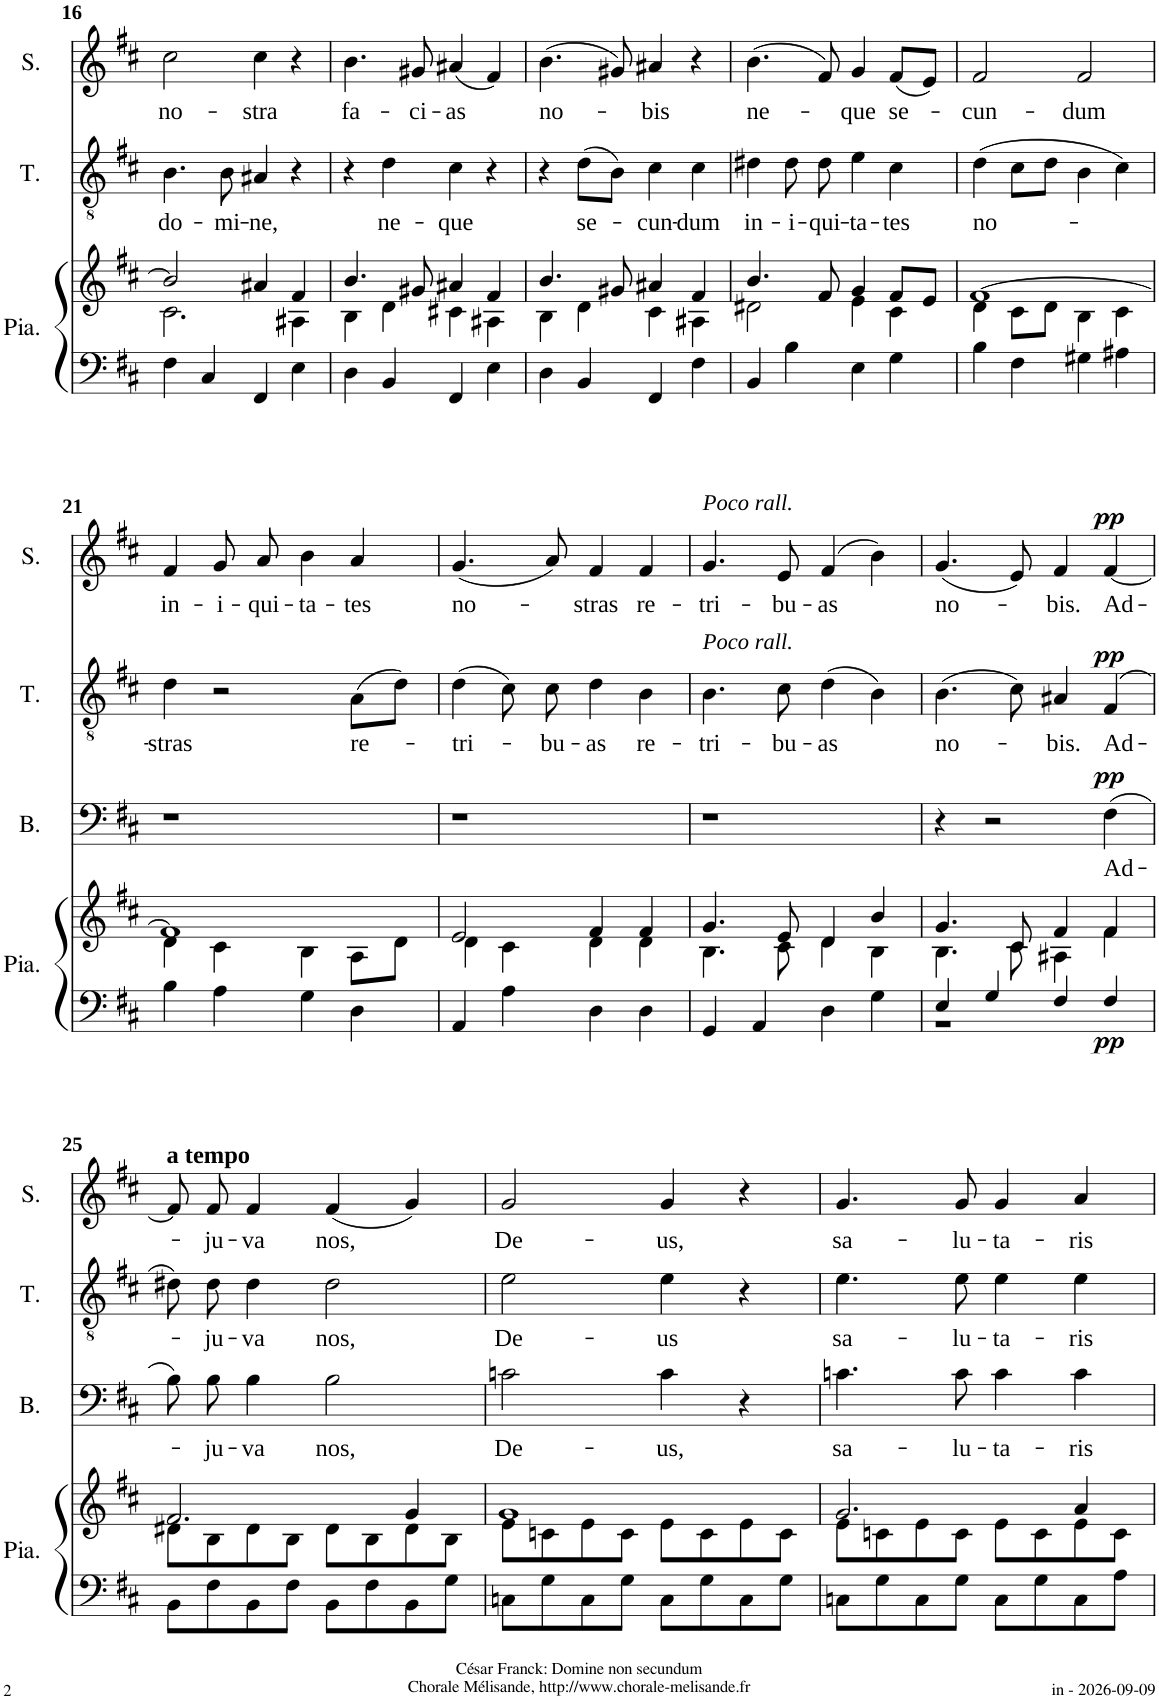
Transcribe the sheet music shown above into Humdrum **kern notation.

**kern	**kern	**dynam	**kern	**text	**dynam	**kern	**text	**dynam	**kern	**text	**dynam
*part4	*part4	*part4	*part3	*part3	*part3	*part2	*part2	*part2	*part1	*part1	*part1
*staff5	*staff4	*staff4/5	*staff3	*staff3	*staff3	*staff2	*staff2	*staff2	*staff1	*staff1	*staff1
*I"Piano	*	*	*I"Basse	*	*	*I"Ténor	*	*	*I"Soprano	*	*
*I'Pia.	*	*	*I'B.	*	*	*I'T.	*	*	*I'S.	*	*
!!LO:PB:g=z
*clefF4	*clefG2	*	*clefF4	*	*	*clefGv2	*	*	*clefG2	*	*
*k[f#c#]	*k[f#c#]	*	*k[f#c#]	*	*	*k[f#c#]	*	*	*k[f#c#]	*	*
*M4/4	*M4/4	*	*M4/4	*	*	*M4/4	*	*	*M4/4	*	*
=16	=16	=16	=16	=16	=16	=16	=16	=16	=16	=16	=16
*	*^	*	*	*	*	*	*	*	*	*	*
!	!	!	!	!	!	!	!	!LO:LY:b	!	!	!LO:LY:b	!
4F#\	2b/]	2.c#\	.	1r	.	.	4.B\	do-	.	2cc#\	no-	.
4C#/	.	.	.	.	.	.	.	.	.	.	.	.
!	!	!	!	!	!	!	!	!LO:LY:b	!	!	!	!
.	.	.	.	.	.	.	8B\	-mi-	.	.	.	.
!	!	!	!	!	!	!	!	!LO:LY:b	!	!	!LO:LY:b	!
4FF#/	4a#X/	.	.	.	.	.	4A#X/	-ne,	.	4cc#\	-stra	.
4E\	4f#/	4A#X\	.	.	.	.	4r	.	.	4r	.	.
=17	=17	=17	=17	=17	=17	=17	=17	=17	=17	=17	=17	=17
!	!	!	!	!	!	!	!	!	!	!	!LO:LY:b	!
4D\	4.b/	4B\	.	1r	.	.	4r	.	.	4.b\	fa-	.
!	!	!	!	!	!	!	!	!LO:LY:b	!	!	!	!
4BB/	.	4d\	.	.	.	.	4d\	ne-	.	.	.	.
!	!	!	!	!	!	!	!	!	!	!	!LO:LY:b	!
.	8g#X/	.	.	.	.	.	.	.	.	8g#X/	-ci-	.
!	!	!	!	!	!	!	!	!LO:LY:b	!	!	!LO:LY:b	!
4FF#/	4a#X/	4c#X\	.	.	.	.	4c#\	-que	.	(4a#X/	-as	.
4E\	4f#/	4A#X\	.	.	.	.	4r	.	.	4f#/)	.	.
=18	=18	=18	=18	=18	=18	=18	=18	=18	=18	=18	=18	=18
!	!	!	!	!	!	!	!	!	!	!	!LO:LY:b	!
4D\	4.b/	4B\	.	1r	.	.	4r	.	.	(4.b\	no-	.
!	!	!	!	!	!	!	!	!LO:LY:b	!	!	!	!
4BB/	.	4d\	.	.	.	.	(8d\L	se-	.	.	.	.
.	8g#X/	.	.	.	.	.	8B\J)	.	.	8g#X/)	.	.
!	!	!	!	!	!	!	!	!LO:LY:b	!	!	!LO:LY:b	!
4FF#/	4a#X/	4c#\	.	.	.	.	4c#\	-cun-	.	4a#X/	-bis	.
!	!	!	!	!	!	!	!	!LO:LY:b	!	!	!	!
4F#\	4f#/	4A#X\	.	.	.	.	4c#\	-dum	.	4r	.	.
=19	=19	=19	=19	=19	=19	=19	=19	=19	=19	=19	=19	=19
!	!	!	!	!	!	!	!	!LO:LY:b	!	!	!LO:LY:b	!
4BB/	4.b/	2d#X\	.	1r	.	.	4d#X\	in-	.	(4.b\	ne-	.
!	!	!	!	!	!	!	!	!LO:LY:b	!	!	!	!
4B\	.	.	.	.	.	.	8d#\	-i-	.	.	.	.
!	!	!	!	!	!	!	!	!LO:LY:b	!	!	!	!
.	8f#/	.	.	.	.	.	8d#\	-qui-	.	8f#/)	.	.
!	!	!	!	!	!	!	!	!LO:LY:b	!	!	!LO:LY:b	!
4E\	4g/	4e\	.	.	.	.	4e\	-ta-	.	4g/	-que	.
!	!	!	!	!	!	!	!	!LO:LY:b	!	!	!LO:LY:b	!
4G\	8f#/L	4c#\	.	.	.	.	4c#\	-tes	.	(8f#/L	se-	.
.	8e/J	.	.	.	.	.	.	.	.	8e/J)	.	.
=20	=20	=20	=20	=20	=20	=20	=20	=20	=20	=20	=20	=20
!	!	!	!	!	!	!	!	!LO:LY:b	!	!	!LO:LY:b	!
4B\	[1f#	4d\	.	1r	.	.	(4d\	no-	.	2f#/	-cun-	.
4F#\	.	8c#\L	.	.	.	.	8c#\L	.	.	.	.	.
.	.	8d\J	.	.	.	.	8d\J	.	.	.	.	.
!	!	!	!	!	!	!	!	!	!	!	!LO:LY:b	!
4G#X\	.	4B\	.	.	.	.	4B\	.	.	2f#/	-dum	.
4A#X\	.	4c#\	.	.	.	.	4c#\)	.	.	.	.	.
!!LO:LB:g=z
=21	=21	=21	=21	=21	=21	=21	=21	=21	=21	=21	=21	=21
!	!	!	!	!	!	!	!	!LO:LY:b	!	!	!LO:LY:b	!
4B\	1f#]	4d\	.	1r	.	.	4d\	-stras	.	4f#/	in-	.
!	!	!	!	!	!	!	!	!	!	!	!LO:LY:b	!
4A\	.	4c#\	.	.	.	.	2r	.	.	8g/	-i-	.
!	!	!	!	!	!	!	!	!	!	!	!LO:LY:b	!
.	.	.	.	.	.	.	.	.	.	8a/	-qui-	.
!	!	!	!	!	!	!	!	!	!	!	!LO:LY:b	!
4G\	.	4B\	.	.	.	.	.	.	.	4b\	-ta-	.
!	!	!	!	!	!	!	!	!LO:LY:b	!	!	!LO:LY:b	!
4D\	.	8A\L	.	.	.	.	(8A\L	re-	.	4a/	-tes	.
.	.	8d\J	.	.	.	.	8d\J)	.	.	.	.	.
=22	=22	=22	=22	=22	=22	=22	=22	=22	=22	=22	=22	=22
!	!	!	!	!	!	!	!	!LO:LY:b	!	!	!LO:LY:b	!
4AA/	2e/	4d\	.	1r	.	.	(4d\	-tri-	.	(4.g/	no-	.
4A\	.	4c#\	.	.	.	.	8c#\)	.	.	.	.	.
!	!	!	!	!	!	!	!	!LO:LY:b	!	!	!	!
.	.	.	.	.	.	.	8c#\	-bu-	.	8a/)	.	.
!	!	!	!	!	!	!	!	!LO:LY:b	!	!	!LO:LY:b	!
4D\	4f#/	4d\	.	.	.	.	4d\	-as	.	4f#/	-stras	.
!	!	!	!	!	!	!	!	!LO:LY:b	!	!	!LO:LY:b	!
4D\	4f#/	4d\	.	.	.	.	4B\	re-	.	4f#/	re-	.
=23	=23	=23	=23	=23	=23	=23	=23	=23	=23	=23	=23	=23
!	!	!	!	!	!	!	!	!	!	!LO:TX:a:i:t=Poco rall.	!	!
!	!	!	!	!	!	!	!LO:TX:a:i:t=Poco rall.	!	!	!	!	!
!	!	!	!	!	!	!	!	!LO:LY:b	!	!	!LO:LY:b	!
4GG/	4.g/	4.B\	.	1r	.	.	4.B\	-tri-	.	4.g/	-tri-	.
4AA/	.	.	.	.	.	.	.	.	.	.	.	.
!	!	!	!	!	!	!	!	!LO:LY:b	!	!	!LO:LY:b	!
.	8e/	8c#\	.	.	.	.	8c#\	-bu-	.	8e/	-bu-	.
!	!	!	!	!	!	!	!	!LO:LY:b	!	!	!LO:LY:b	!
4D\	4d/	4d\	.	.	.	.	(4d\	-as	.	(4f#/	-as	.
4G\	4b/	4B\	.	.	.	.	4B\)	.	.	4b\)	.	.
=24	=24	=24	=24	=24	=24	=24	=24	=24	=24	=24	=24	=24
*^	*	*	*	*	*	*	*	*	*	*	*	*
!	!	!	!	!	!	!	!	!	!LO:LY:b	!	!	!LO:LY:b	!
4E/	1r	4.g/	4.B\	.	4r	.	.	(4.B\	no-	.	(4.g/	no-	.
4G/	.	.	.	.	2r	.	.	.	.	.	.	.	.
.	.	8c#/	8c#\	.	.	.	.	8c#\)	.	.	8e/)	.	.
!	!	!	!	!	!	!	!	!	!LO:LY:b	!	!	!LO:LY:b	!
4F#/	.	4f#/	4A#X\	.	.	.	.	4A#X/	-bis.	.	4f#/	-bis.	.
!	!	!	!	!LO:DY:b=2	!	!LO:LY:b	!LO:DY:a	!	!LO:LY:b	!LO:DY:a	!	!LO:LY:b	!LO:DY:a
4F#/	.	4f#/	4f#\	pp	(4F#\	Ad-	pp	(4F#/	Ad-	pp	[4f#/	Ad-	pp
*v	*v	*	*	*	*	*	*	*	*	*	*	*	*
!!LO:LB:g=z
=25	=25	=25	=25	=25	=25	=25	=25	=25	=25	=25	=25	=25
!	!	!	!	!	!	!	!	!	!	!LO:TX:a:B:t=a tempo	!	!
8BB\L	2.f#/	8d#X\L	.	8B\L)	.	.	8d#X\)	.	.	8f#/]	.	.
!	!	!	!	!	!LO:LY:b	!	!	!LO:LY:b	!	!	!LO:LY:b	!
8F#\	.	8B\	.	8B\J	-ju-	.	8d#\	-ju-	.	8f#/	-ju-	.
!	!	!	!	!	!LO:LY:b	!	!	!LO:LY:b	!	!	!LO:LY:b	!
8BB\	.	8d#\	.	4B\	-va	.	4d#\	-va	.	4f#/	-va	.
8F#\J	.	8B\J	.	.	.	.	.	.	.	.	.	.
!	!	!	!	!	!LO:LY:b	!	!	!LO:LY:b	!	!	!LO:LY:b	!
8BB\L	.	8d#\L	.	2B\	nos,	.	2d#\	nos,	.	(4f#/	nos,	.
8F#\	.	8B\	.	.	.	.	.	.	.	.	.	.
8BB\	4g/	8d#\	.	.	.	.	.	.	.	4g/)	.	.
8G\J	.	8B\J	.	.	.	.	.	.	.	.	.	.
=26	=26	=26	=26	=26	=26	=26	=26	=26	=26	=26	=26	=26
!	!	!	!	!	!LO:LY:b	!	!	!LO:LY:b	!	!	!LO:LY:b	!
8Cn\L	1g	8e\L	.	2cn\	De-	.	2e\	De-	.	2g/	De-	.
8G\	.	8cn\	.	.	.	.	.	.	.	.	.	.
8C\	.	8e\	.	.	.	.	.	.	.	.	.	.
8G\J	.	8c\J	.	.	.	.	.	.	.	.	.	.
!	!	!	!	!	!LO:LY:b	!	!	!LO:LY:b	!	!	!LO:LY:b	!
8C\L	.	8e\L	.	4c\	-us,	.	4e\	-us	.	4g/	-us,	.
8G\	.	8c\	.	.	.	.	.	.	.	.	.	.
8C\	.	8e\	.	4r	.	.	4r	.	.	4r	.	.
8G\J	.	8c\J	.	.	.	.	.	.	.	.	.	.
=27	=27	=27	=27	=27	=27	=27	=27	=27	=27	=27	=27	=27
!	!	!	!	!	!LO:LY:b	!	!	!LO:LY:b	!	!	!LO:LY:b	!
8Cn\L	2.g/	8e\L	.	4.cn\	sa-	.	4.e\	sa-	.	4.g/	sa-	.
8G\	.	8cn\	.	.	.	.	.	.	.	.	.	.
8C\	.	8e\	.	.	.	.	.	.	.	.	.	.
!	!	!	!	!	!LO:LY:b	!	!	!LO:LY:b	!	!	!LO:LY:b	!
8G\J	.	8c\J	.	8c\	-lu-	.	8e\	-lu-	.	8g/	-lu-	.
!	!	!	!	!	!LO:LY:b	!	!	!LO:LY:b	!	!	!LO:LY:b	!
8C\L	.	8e\L	.	4c\	-ta-	.	4e\	-ta-	.	4g/	-ta-	.
8G\	.	8c\	.	.	.	.	.	.	.	.	.	.
!	!	!	!	!	!LO:LY:b	!	!	!LO:LY:b	!	!	!LO:LY:b	!
8C\	4a/	8e\	.	4c\	-ris	.	4e\	-ris	.	4a/	-ris	.
8A\J	.	8c\J	.	.	.	.	.	.	.	.	.	.
*	*v	*v	*	*	*	*	*	*	*	*	*	*
=	=	=	=	=	=	=	=	=	=	=	=
*-	*-	*-	*-	*-	*-	*-	*-	*-	*-	*-	*-
